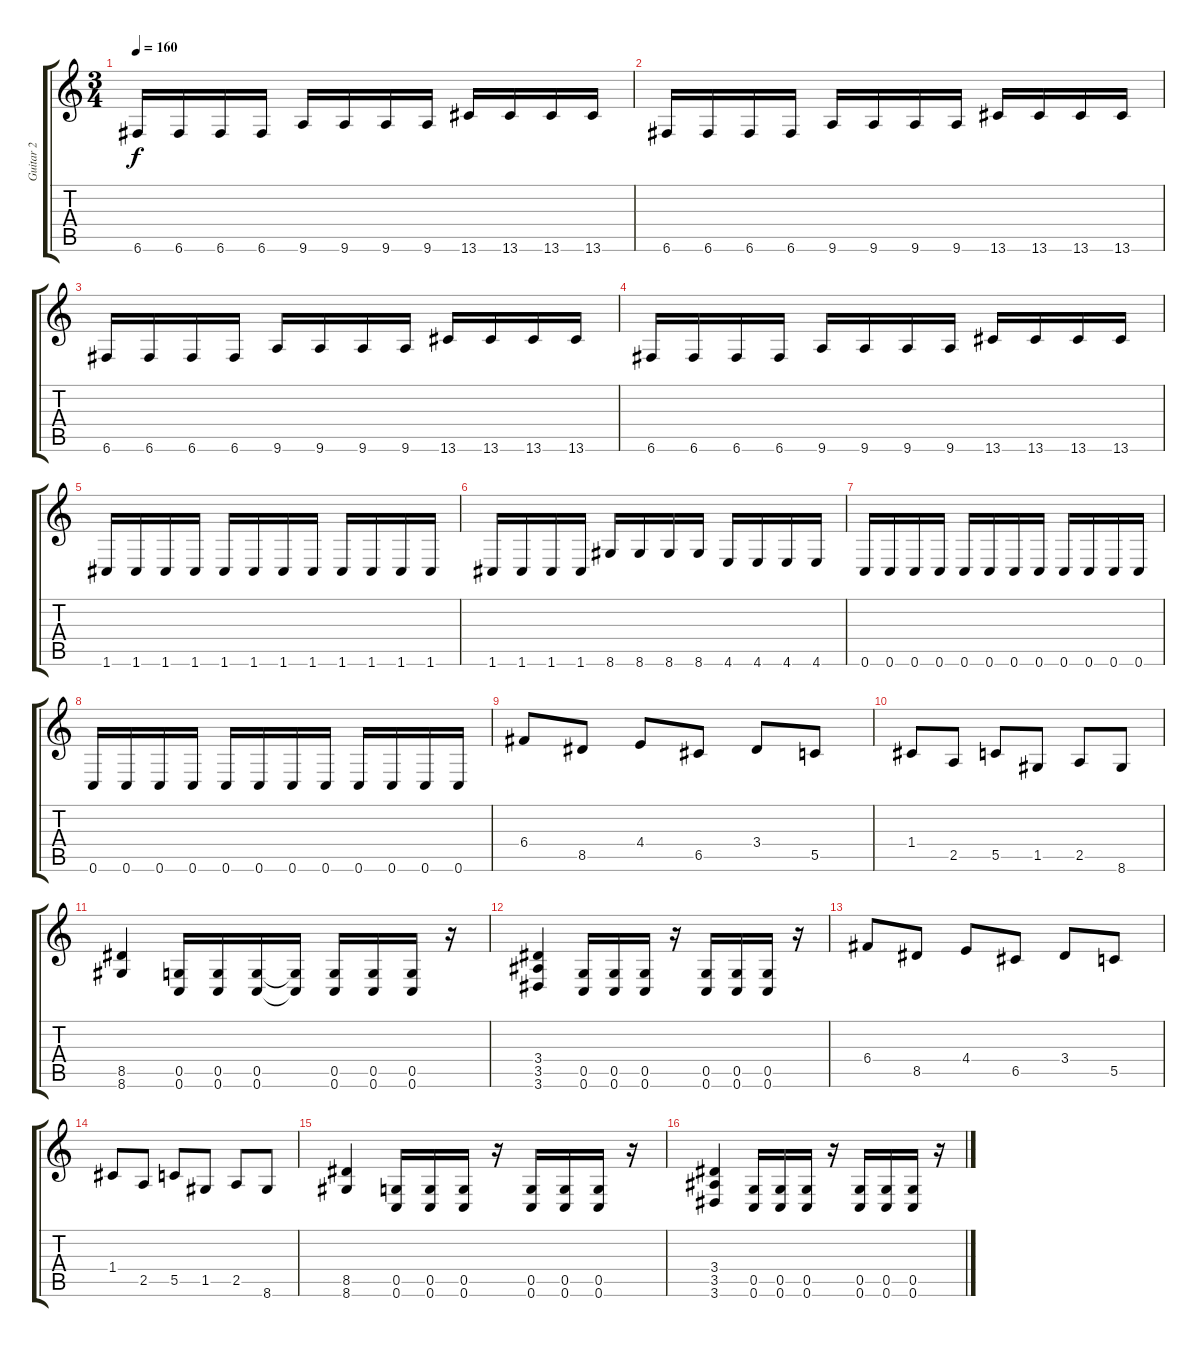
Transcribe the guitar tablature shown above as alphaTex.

\track ("Guitar 2" "Guitar 2") {instrument distortionguitar}
\staff {score tabs}
\tuning (E4 C4 G3 C3 G2 C2) {hide}
\ts (3 4)
\tempo 160
\clef g2
\ks c
6.6.16{dy f} 6.6.16 6.6.16 6.6.16 9.6.16 9.6.16 9.6.16 9.6.16 13.6.16 13.6.16 13.6.16 13.6.16 |
6.6.16 6.6.16 6.6.16 6.6.16 9.6.16 9.6.16 9.6.16 9.6.16 13.6.16 13.6.16 13.6.16 13.6.16 |
6.6.16 6.6.16 6.6.16 6.6.16 9.6.16 9.6.16 9.6.16 9.6.16 13.6.16 13.6.16 13.6.16 13.6.16 |
6.6.16 6.6.16 6.6.16 6.6.16 9.6.16 9.6.16 9.6.16 9.6.16 13.6.16 13.6.16 13.6.16 13.6.16 |
1.6.16 1.6.16 1.6.16 1.6.16 1.6.16 1.6.16 1.6.16 1.6.16 1.6.16 1.6.16 1.6.16 1.6.16 |
1.6.16 1.6.16 1.6.16 1.6.16 8.6.16 8.6.16 8.6.16 8.6.16 4.6.16 4.6.16 4.6.16 4.6.16 |
0.6.16 0.6.16 0.6.16 0.6.16 0.6.16 0.6.16 0.6.16 0.6.16 0.6.16 0.6.16 0.6.16 0.6.16 |
0.6.16 0.6.16 0.6.16 0.6.16 0.6.16 0.6.16 0.6.16 0.6.16 0.6.16 0.6.16 0.6.16 0.6.16 |
6.4.8 8.5.8 4.4.8 6.5.8 3.4.8 5.5.8 |
1.4.8 2.5.8 5.5.8 1.5.8 2.5.8 8.6.8 |
(8.5 8.6).4 (0.5 0.6).16 (0.5 0.6).16 (0.5 0.6).16 (0.5{t} 0.6{t}).16 (0.5 0.6).16 (0.5 0.6).16 (0.5 0.6).16 r.16 |
(3.4 3.5 3.6).4 (0.5 0.6).16 (0.5 0.6).16 (0.5 0.6).16 r.16 (0.5 0.6).16 (0.5 0.6).16 (0.5 0.6).16 r.16 |
6.4.8 8.5.8 4.4.8 6.5.8 3.4.8 5.5.8 |
1.4.8 2.5.8 5.5.8 1.5.8 2.5.8 8.6.8 |
(8.5 8.6).4 (0.5 0.6).16 (0.5 0.6).16 (0.5 0.6).16 r.16 (0.5 0.6).16 (0.5 0.6).16 (0.5 0.6).16 r.16 |
(3.4 3.5 3.6).4 (0.5 0.6).16 (0.5 0.6).16 (0.5 0.6).16 r.16 (0.5 0.6).16 (0.5 0.6).16 (0.5 0.6).16 r.16
